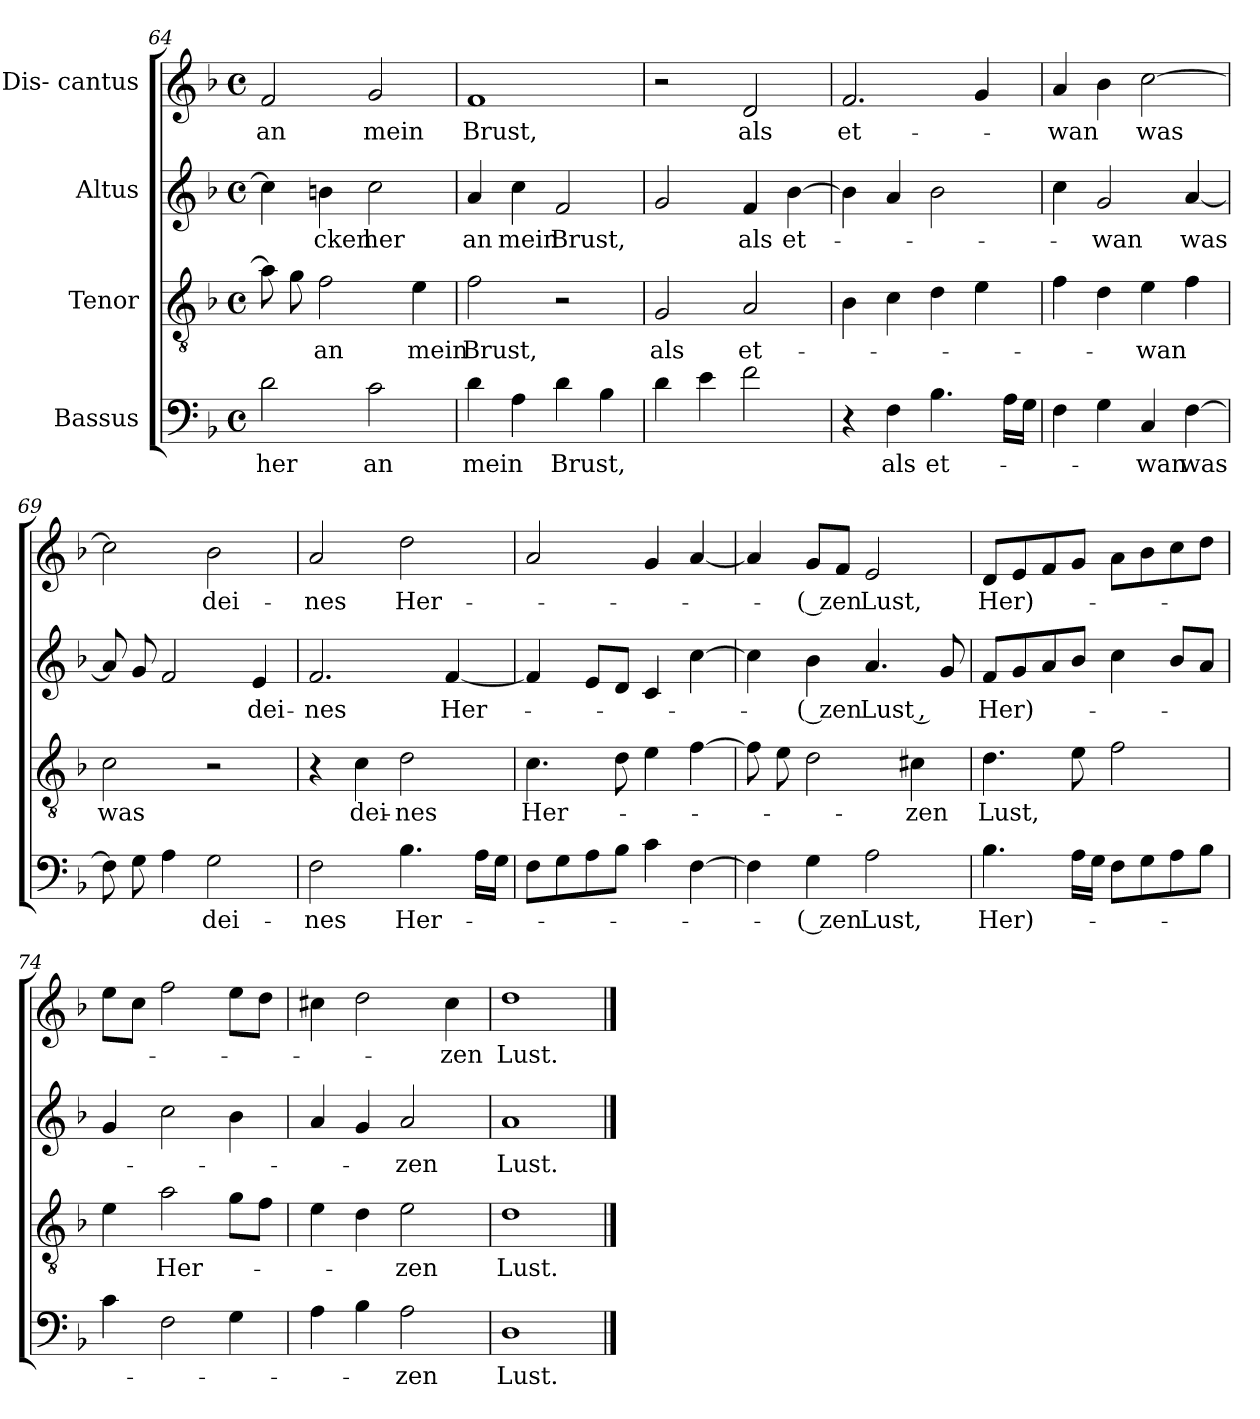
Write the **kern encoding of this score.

**kern	**text	**kern	**text	**kern	**text	**kern	**text
*part4	*part4	*part3	*part3	*part2	*part2	*part1	*part1
*staff4	*staff4	*staff3	*staff3	*staff2	*staff2	*staff1	*staff1
*I"Bassus	*	*I"Tenor	*	*I"Altus	*	*I"Dis- cantus	*
*clefF4	*	*clefGv2	*	*clefG2	*	*clefG2	*
*k[b-]	*	*k[b-]	*	*k[b-]	*	*k[b-]	*
*M4/4	*	*M4/4	*	*M4/4	*	*M4/4	*
*met(c)	*	*met(c)	*	*met(c)	*	*met(c)	*
=64	=64	=64	=64	=64	=64	=64	=64
!	!LO:LY:b	!	!	!	!	!	!LO:LY:b
2d\	her	8a\]	.	4cc\]	.	2f/	an
.	.	8g\	.	.	.	.	.
!	!	!	!LO:LY:b	!	!LO:LY:b	!	!
.	.	2f\	an	4bn\	-cken	.	.
!	!LO:LY:b	!	!	!	!LO:LY:b	!	!LO:LY:b
2c\	an	.	.	2cc\	her	2g/	mein
!	!	!	!LO:LY:b	!	!	!	!
.	.	4e\	mein	.	.	.	.
=65	=65	=65	=65	=65	=65	=65	=65
!	!LO:LY:b	!	!LO:LY:b	!	!LO:LY:b	!	!LO:LY:b
4d\	mein	2f\	Brust,	4a/	an	1f	Brust,
!	!	!	!	!	!LO:LY:b	!	!
4A\	.	.	.	4cc\	mein	.	.
!	!LO:LY:b	!	!	!	!LO:LY:b	!	!
4d\	Brust,	2r	.	2f/	Brust,	.	.
4B-\	.	.	.	.	.	.	.
=66	=66	=66	=66	=66	=66	=66	=66
!	!	!	!LO:LY:b	!	!	!	!
4d\	.	2G/	als	2g/	.	2r	.
4e\	.	.	.	.	.	.	.
!	!	!	!LO:LY:b	!	!LO:LY:b	!	!LO:LY:b
2f\	.	2A/	et-	4f/	als	2d/	als
!	!	!	!	!	!LO:LY:b	!	!
.	.	.	.	[4b-\	et-	.	.
=67	=67	=67	=67	=67	=67	=67	=67
!	!	!	!	!	!	!	!LO:LY:b
4r	.	4B-\	.	4b-\]	.	2.f/	et-
!	!LO:LY:b	!	!	!	!	!	!
4F\	als	4c\	.	4a/	.	.	.
!	!LO:LY:b	!	!	!	!	!	!
4.B-\	et-	4d\	.	2b-\	.	.	.
.	.	4e\	.	.	.	4g/	.
16A\LL	.	.	.	.	.	.	.
16G\JJ	.	.	.	.	.	.	.
!!LO:LB:g=z
=68	=68	=68	=68	=68	=68	=68	=68
!	!	!	!	!	!	!	!LO:LY:b
4F\	.	4f\	.	4cc\	.	4a/	-wan
!	!	!	!	!	!LO:LY:b	!	!
4G\	.	4d\	.	2g/	-wan	4b-\	.
!	!LO:LY:b	!	!LO:LY:b	!	!	!	!LO:LY:b
4C/	-wan	4e\	-wan	.	.	[2cc	was
!	!LO:LY:b	!	!	!	!LO:LY:b	!	!
[4F\	was	4f\	.	[4a/	was	.	.
=69	=69	=69	=69	=69	=69	=69	=69
!	!	!	!LO:LY:b	!	!	!	!
8F\]	.	2c\	was	8a/]	.	2cc\]	.
8G\	.	.	.	8g/	.	.	.
4A\	.	.	.	2f/	.	.	.
!	!LO:LY:b	!	!	!	!	!	!LO:LY:b
2G\	dei-	2r	.	.	.	2b-\	dei-
!	!	!	!	!	!LO:LY:b	!	!
.	.	.	.	4e/	dei-	.	.
=70	=70	=70	=70	=70	=70	=70	=70
!	!LO:LY:b	!	!	!	!LO:LY:b	!	!LO:LY:b
2F\	-nes	4r	.	2.f/	-nes	2a/	-nes
!	!	!	!LO:LY:b	!	!	!	!
.	.	4c\	dei-	.	.	.	.
!	!LO:LY:b	!	!LO:LY:b	!	!	!	!LO:LY:b
4.B-\	Her-	2d\	-nes	.	.	2dd\	Her-
!	!	!	!	!	!LO:LY:b	!	!
.	.	.	.	[4f/	Her-	.	.
16A\LL	.	.	.	.	.	.	.
16G\JJ	.	.	.	.	.	.	.
=71	=71	=71	=71	=71	=71	=71	=71
!	!	!	!LO:LY:b	!	!	!	!
8F\L	.	4.c\	Her-	4f/]	.	2a/	.
8G\	.	.	.	.	.	.	.
8A\	.	.	.	8e/L	.	.	.
8B-\J	.	8d\	.	8d/J	.	.	.
4c\	.	4e\	.	4c/	.	4g/	.
[4F\	.	[4f\	.	[4cc\	.	[4a/	.
=72	=72	=72	=72	=72	=72	=72	=72
4F\]	.	8f\]	.	4cc\]	.	4a/]	.
.	.	8e\	.	.	.	.	.
!	!LO:LY:b	!	!	!	!LO:LY:b	!	!LO:LY:b
4G\	-( zen	2d\	.	4b-\	-( zen	8g/L	( zen
.	.	.	.	.	.	8f/J	.
!	!LO:LY:b	!	!	!	!LO:LY:b	!	!LO:LY:b
2A\	Lust,	.	.	4.a/	Lust ,	2e/	Lust,
!	!	!	!LO:LY:b	!	!	!	!
.	.	4c#X\	-zen	.	.	.	.
.	.	.	.	8g/	.	.	.
!!LO:LB:g=z
=73	=73	=73	=73	=73	=73	=73	=73
!	!LO:LY:b	!	!LO:LY:b	!	!LO:LY:b	!	!LO:LY:b
4.B-\	Her)-	4.d\	Lust,	8f/L	Her)-	8d/L	Her)-
.	.	.	.	8g/	.	8e/	.
.	.	.	.	8a/	.	8f/	.
16A\LL	.	8e\	.	8b-/J	.	8g/J	.
16G\JJ	.	.	.	.	.	.	.
8F\L	.	2f\	.	4cc\	.	8a\L	.
8G\	.	.	.	.	.	8b-\	.
8A\	.	.	.	8b-/L	.	8cc\	.
8B-\J	.	.	.	8a/J	.	8dd\J	.
=74	=74	=74	=74	=74	=74	=74	=74
4c\	.	4e\	.	4g/	.	8ee\L	.
.	.	.	.	.	.	8cc\J	.
!	!	!	!LO:LY:b	!	!	!	!
2F\	.	2a\	Her-	2cc\	.	2ff\	.
4G\	.	8g\L	.	4b-\	.	8ee\L	.
.	.	8f\J	.	.	.	8dd\J	.
=75	=75	=75	=75	=75	=75	=75	=75
4A\	.	4e\	.	4a/	.	4cc#X\	.
4B-\	.	4d\	.	4g/	.	2dd\	.
!	!LO:LY:b	!	!LO:LY:b	!	!LO:LY:b	!	!
2A\	-zen	2e\	-zen	2a/	-zen	.	.
!	!	!	!	!	!	!	!LO:LY:b
.	.	.	.	.	.	4cc#\	zen
=76	=76	=76	=76	=76	=76	=76	=76
!	!LO:LY:b	!	!LO:LY:b	!	!LO:LY:b	!	!LO:LY:b
1D	Lust.	1d	Lust.	1a	Lust.	1dd	Lust.
==	==	==	==	==	==	==	==
*-	*-	*-	*-	*-	*-	*-	*-
